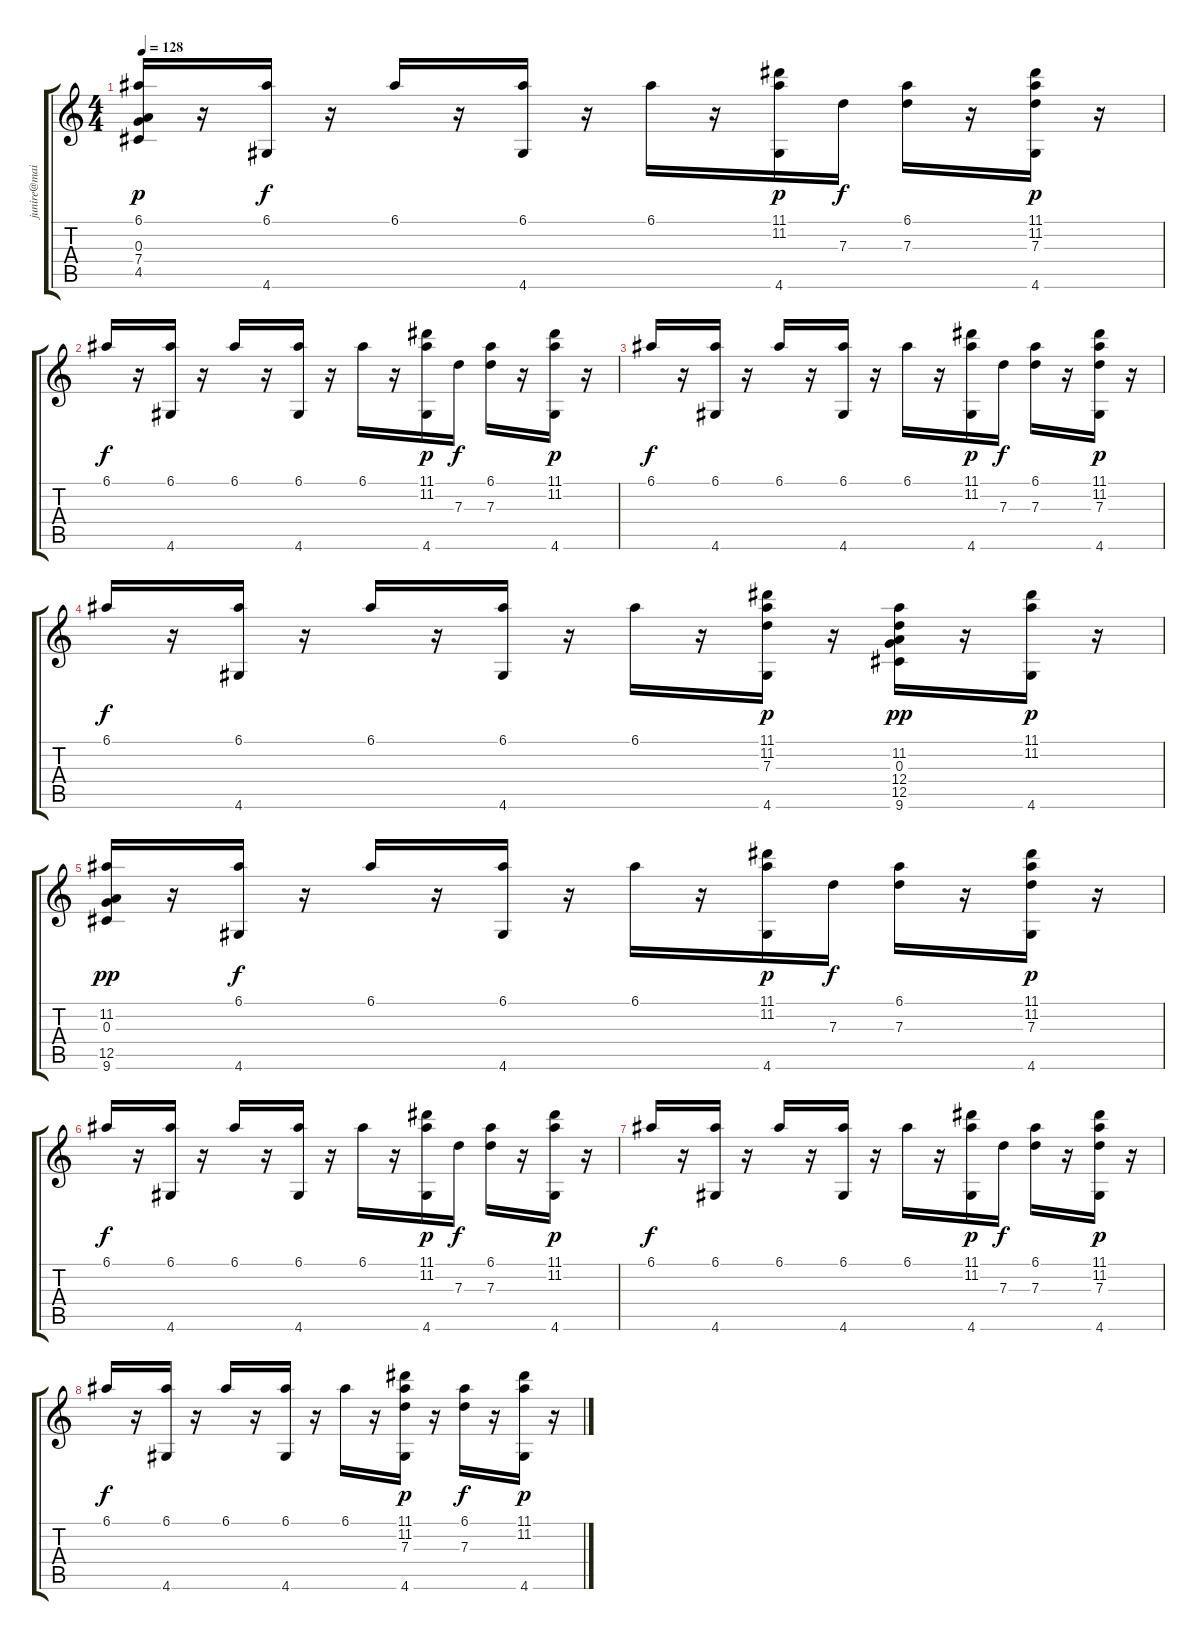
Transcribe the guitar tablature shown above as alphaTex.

\track ("junire@mail.ru" "junire@mai") {instrument acousticguitarsteel}
\staff {score tabs}
\tuning (E4 B3 G3 D3 A2 E2) {hide}
\ts (4 4)
\tempo 128
\clef g2
\ks c
(6.1 0.3 7.4 4.5).16{dy p} r.16 (6.1 4.6).16{dy f} r.16 6.1.16 r.16 (6.1 4.6).16 r.16 6.1.16 r.16 (11.1 11.2 4.6).16{dy p} 7.3.16{dy f} (6.1 7.3).16 r.16 (11.1 11.2 7.3 4.6).16{dy p} r.16 |
6.1.16{dy f} r.16 (6.1 4.6).16 r.16 6.1.16 r.16 (6.1 4.6).16 r.16 6.1.16 r.16 (11.1 11.2 4.6).16{dy p} 7.3.16{dy f} (6.1 7.3).16 r.16 (11.1 11.2 4.6).16{dy p} r.16 |
6.1.16{dy f} r.16 (6.1 4.6).16 r.16 6.1.16 r.16 (6.1 4.6).16 r.16 6.1.16 r.16 (11.1 11.2 4.6).16{dy p} 7.3.16{dy f} (6.1 7.3).16 r.16 (11.1 11.2 7.3 4.6).16{dy p} r.16 |
6.1.16{dy f} r.16 (6.1 4.6).16 r.16 6.1.16 r.16 (6.1 4.6).16 r.16 6.1.16 r.16 (11.1 11.2 7.3 4.6).16{dy p} r.16 (11.2 0.3 12.4 12.5 9.6).16{dy pp} r.16 (11.1 11.2 4.6).16{dy p} r.16 |
(11.2 0.3 12.5 9.6).16{dy pp} r.16 (6.1 4.6).16{dy f} r.16 6.1.16 r.16 (6.1 4.6).16 r.16 6.1.16 r.16 (11.1 11.2 4.6).16{dy p} 7.3.16{dy f} (6.1 7.3).16 r.16 (11.1 11.2 7.3 4.6).16{dy p} r.16 |
6.1.16{dy f} r.16 (6.1 4.6).16 r.16 6.1.16 r.16 (6.1 4.6).16 r.16 6.1.16 r.16 (11.1 11.2 4.6).16{dy p} 7.3.16{dy f} (6.1 7.3).16 r.16 (11.1 11.2 4.6).16{dy p} r.16 |
6.1.16{dy f} r.16 (6.1 4.6).16 r.16 6.1.16 r.16 (6.1 4.6).16 r.16 6.1.16 r.16 (11.1 11.2 4.6).16{dy p} 7.3.16{dy f} (6.1 7.3).16 r.16 (11.1 11.2 7.3 4.6).16{dy p} r.16 |
6.1.16{dy f} r.16 (6.1 4.6).16 r.16 6.1.16 r.16 (6.1 4.6).16 r.16 6.1.16 r.16 (11.1 11.2 7.3 4.6).16{dy p} r.16 (6.1 7.3).16{dy f} r.16 (11.1 11.2 4.6).16{dy p} r.16
